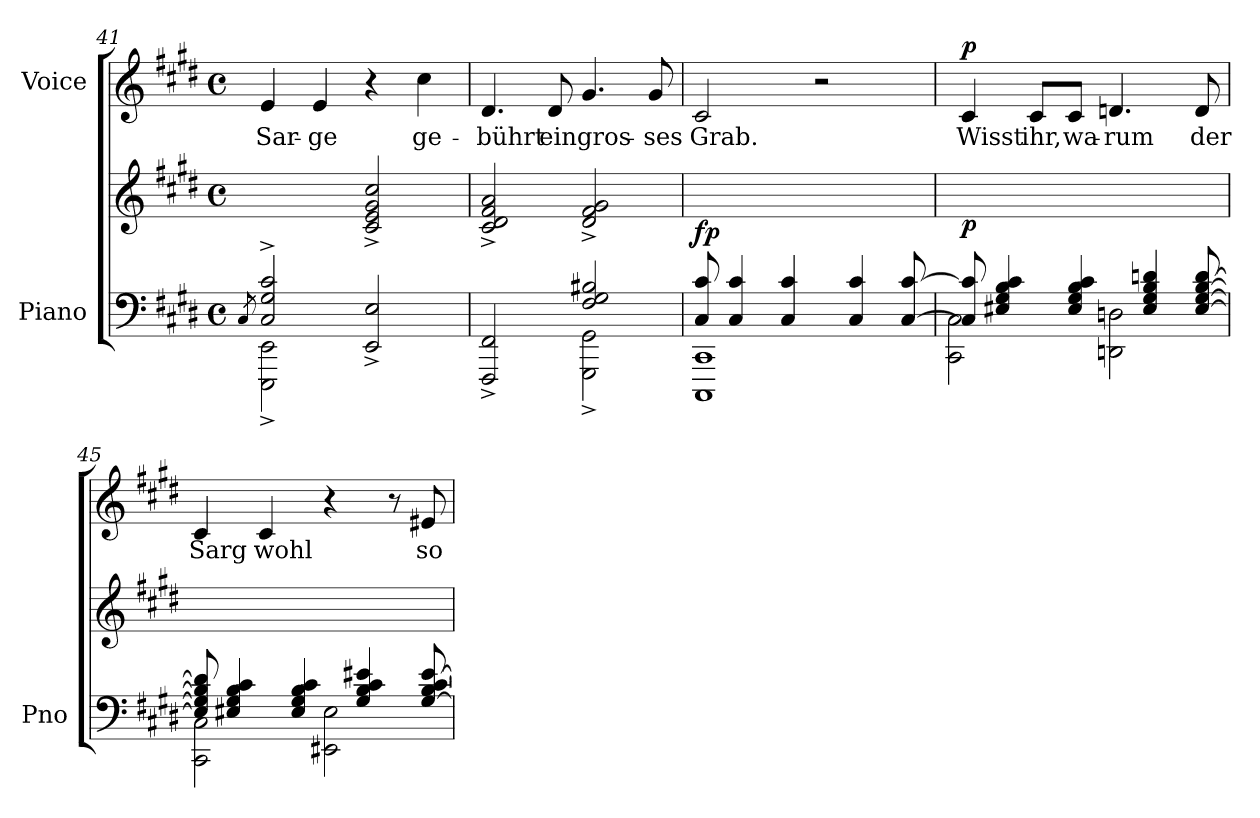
**kern	**kern	**dynam	**kern	**text	**dynam
*part2	*part2	*part2	*part1	*part1	*part1
*staff3	*staff2	*staff2/3	*staff1	*staff1	*staff1
*I"Piano	*	*	*I"Voice	*	*
*I'Pno	*	*	*	*	*
*clefF4	*clefG2	*	*clefG2	*	*
*k[f#c#g#d#]	*k[f#c#g#d#]	*	*k[f#c#g#d#]	*	*
*M4/4	*M4/4	*	*M4/4	*	*
*met(c)	*met(c)	*	*met(c)	*	*
=41	=41	=41	=41	=41	=41
8qC#/	.	.	.	.	.
*^	*	*	*	*	*
!	!	!	!	!	!LO:LY:b	!
2C#/^> 2G#/^> 2c#/^>	2EEE\^< 2EE\^<	2ryy	.	4e/	Sar-	.
!	!	!	!	!	!LO:LY:b	!
.	.	.	.	4e/	-ge	.
2ryy	2EE/^ 2E/^	2c#/^> 2e/^> 2g#/^> 2cc#/^>	.	4r	.	.
!	!	!	!	!	!LO:LY:b	!
.	.	.	.	4cc#\	ge-	.
=42	=42	=42	=42	=42	=42	=42
!	!	!	!	!	!LO:LY:b	!
2FFF#/^< 2FF#/^<	2ryy	2c#/^> 2d#/^> 2f#/^> 2a/^>	.	4.d#/	-bührt	.
!	!	!	!	!	!LO:LY:b	!
.	.	.	.	8d#/	ein	.
!	!	!	!	!	!LO:LY:b	!
2F#/ 2G#/ 2B#X/	2GGG#\^ 2GG#\^	2d#/^> 2f#/^> 2g#/^>	.	4.g#/	gros-	.
!	!	!	!	!	!LO:LY:b	!
.	.	.	.	8g#/	-ses	.
=43	=43	=43	=43	=43	=43	=43
!	!	!	!LO:DY:b	!	!LO:LY:b	!
8C#/ 8c#/	1CCC# 1CC#	1ryy	fp	2c#/	Grab.	.
4C#/ 4c#/	.	.	.	.	.	.
4C#/ 4c#/	.	.	.	.	.	.
.	.	.	.	2r	.	.
4C#/ 4c#/	.	.	.	.	.	.
[8C#/ [8c#/	.	.	.	.	.	.
!!LO:LB:g=z
=44	=44	=44	=44	=44	=44	=44
!	!	!	!LO:DY:b	!	!LO:LY:b	!LO:DY:a
8C#/] 8c#/]	2CC#\ 2C#\	1ryy	p	4c#/	Wisst	p
4E#X/ 4G#/ 4B/ 4c#/	.	.	.	.	.	.
!	!	!	!	!	!LO:LY:b	!
.	.	.	.	8c#/L	ihr,	.
!	!	!	!	!	!LO:LY:b	!
4E#/ 4G#/ 4B/ 4c#/	.	.	.	8c#/J	wa-	.
!	!	!	!	!	!LO:LY:b	!
.	2DDn\ 2Dn\	.	.	4.dn/	-rum	.
4E#/ 4G#/ 4B/ 4dn/	.	.	.	.	.	.
!	!	!	!	!	!LO:LY:b	!
[8E#/ [8G#/ [8B/ [8d/	.	.	.	8d/	der	.
=45	=45	=45	=45	=45	=45	=45
!	!	!	!	!	!LO:LY:b	!
8E#/] 8G#/] 8B/] 8d/]	2CC#\ 2C#\	1ryy	.	4c#/	Sarg	.
4E#X/ 4G#/ 4B/ 4c#/	.	.	.	.	.	.
!	!	!	!	!	!LO:LY:b	!
.	.	.	.	4c#/	wohl	.
4E#/ 4G#/ 4B/ 4c#/	.	.	.	.	.	.
.	2EE#X\ 2E#\	.	.	4r	.	.
4G#/ 4B/ 4c#/ 4e#X/	.	.	.	.	.	.
.	.	.	.	8r	.	.
!	!	!	!	!	!LO:LY:b	!
[8G#/ [8B/ [8c#/ [8e#/	.	.	.	8e#X/	so	.
*v	*v	*	*	*	*	*
=	=	=	=	=	=
*-	*-	*-	*-	*-	*-
